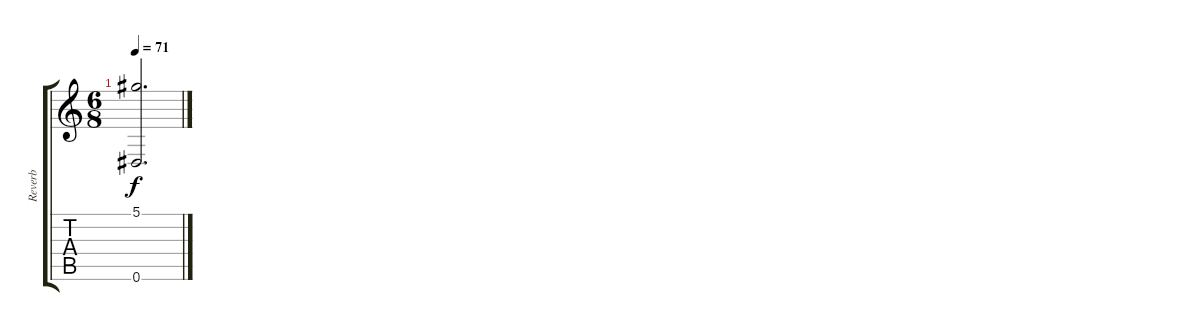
\track ("Reverb" "Reverb") {instrument electricguitarjazz}
\staff {score tabs}
\tuning (Eb4 Bb3 Gb3 Db3 Ab2 Eb2) {hide}
\ts (6 8)
\tempo 71
\clef g2
\ks c
(5.1{t} 0.6{t}).2{d dy f}
